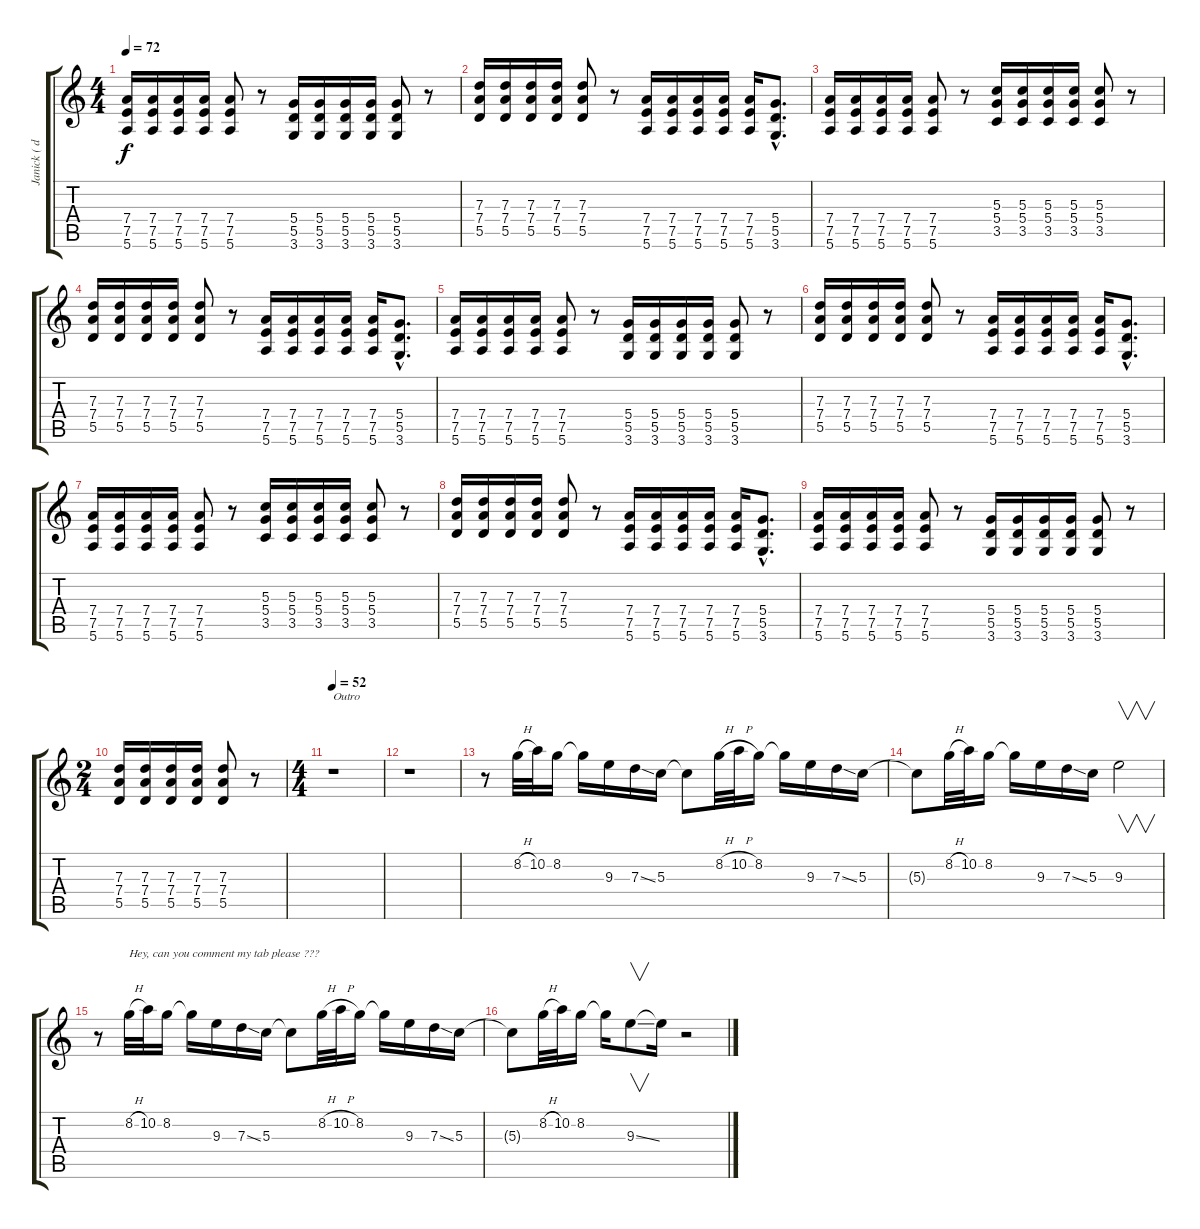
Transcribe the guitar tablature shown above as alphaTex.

\track ("Janick ( distortion )" "Janick ( d") {instrument distortionguitar}
\staff {score tabs}
\tuning (E4 B3 G3 D3 A2 E2) {hide}
\ts (4 4)
\tempo 72
\clef g2
\ks c
(7.4 7.5 5.6).16{dy f} (7.4 7.5 5.6).16 (7.4 7.5 5.6).16 (7.4 7.5 5.6).16 (7.4 7.5 5.6).8 r.8 (5.4 5.5 3.6).16 (5.4 5.5 3.6).16 (5.4 5.5 3.6).16 (5.4 5.5 3.6).16 (5.4 5.5 3.6).8 r.8 |
(7.3 7.4 5.5).16 (7.3 7.4 5.5).16 (7.3 7.4 5.5).16 (7.3 7.4 5.5).16 (7.3 7.4 5.5).8 r.8 (7.4 7.5 5.6).16 (7.4 7.5 5.6).16 (7.4 7.5 5.6).16 (7.4 7.5 5.6).16 (7.4 7.5 5.6).16 (5.4{hac} 5.5{hac} 3.6{hac}).8{d} |
(7.4 7.5 5.6).16 (7.4 7.5 5.6).16 (7.4 7.5 5.6).16 (7.4 7.5 5.6).16 (7.4 7.5 5.6).8 r.8 (5.3 5.4 3.5).16 (5.3 5.4 3.5).16 (5.3 5.4 3.5).16 (5.3 5.4 3.5).16 (5.3 5.4 3.5).8 r.8 |
(7.3 7.4 5.5).16 (7.3 7.4 5.5).16 (7.3 7.4 5.5).16 (7.3 7.4 5.5).16 (7.3 7.4 5.5).8 r.8 (7.4 7.5 5.6).16 (7.4 7.5 5.6).16 (7.4 7.5 5.6).16 (7.4 7.5 5.6).16 (7.4 7.5 5.6).16 (5.4{hac} 5.5{hac} 3.6{hac}).8{d} |
(7.4 7.5 5.6).16 (7.4 7.5 5.6).16 (7.4 7.5 5.6).16 (7.4 7.5 5.6).16 (7.4 7.5 5.6).8 r.8 (5.4 5.5 3.6).16 (5.4 5.5 3.6).16 (5.4 5.5 3.6).16 (5.4 5.5 3.6).16 (5.4 5.5 3.6).8 r.8 |
(7.3 7.4 5.5).16 (7.3 7.4 5.5).16 (7.3 7.4 5.5).16 (7.3 7.4 5.5).16 (7.3 7.4 5.5).8 r.8 (7.4 7.5 5.6).16 (7.4 7.5 5.6).16 (7.4 7.5 5.6).16 (7.4 7.5 5.6).16 (7.4 7.5 5.6).16 (5.4{hac} 5.5{hac} 3.6{hac}).8{d} |
(7.4 7.5 5.6).16 (7.4 7.5 5.6).16 (7.4 7.5 5.6).16 (7.4 7.5 5.6).16 (7.4 7.5 5.6).8 r.8 (5.3 5.4 3.5).16 (5.3 5.4 3.5).16 (5.3 5.4 3.5).16 (5.3 5.4 3.5).16 (5.3 5.4 3.5).8 r.8 |
(7.3 7.4 5.5).16 (7.3 7.4 5.5).16 (7.3 7.4 5.5).16 (7.3 7.4 5.5).16 (7.3 7.4 5.5).8 r.8 (7.4 7.5 5.6).16 (7.4 7.5 5.6).16 (7.4 7.5 5.6).16 (7.4 7.5 5.6).16 (7.4 7.5 5.6).16 (5.4{hac} 5.5{hac} 3.6{hac}).8{d} |
(7.4 7.5 5.6).16 (7.4 7.5 5.6).16 (7.4 7.5 5.6).16 (7.4 7.5 5.6).16 (7.4 7.5 5.6).8 r.8 (5.4 5.5 3.6).16 (5.4 5.5 3.6).16 (5.4 5.5 3.6).16 (5.4 5.5 3.6).16 (5.4 5.5 3.6).8 r.8 |
\ts (2 4)
(7.3 7.4 5.5).16 (7.3 7.4 5.5).16 (7.3 7.4 5.5).16 (7.3 7.4 5.5).16 (7.3 7.4 5.5).8 r.8 |
\ts (4 4)
\tempo 52
r.1{txt "Outro"} |
r.1 |
r.8 8.2{h}.32 10.2.32 8.2.16 8.2{t}.16 9.3.16 7.3{ss}.16 5.3.16 5.3{t}.8 8.2{h}.32 10.2{h}.32 8.2.16 8.2{t}.16 9.3.16 7.3{ss}.16 5.3.16 |
5.3{t}.8 8.2{h}.32 10.2.32 8.2.16 8.2{t}.16 9.3.16 7.3{ss}.16 5.3.16 9.3.2{v} |
r.8 8.2{h}.32{txt "Hey, can you comment my tab please ???"} 10.2.32 8.2.16 8.2{t}.16 9.3.16 7.3{ss}.16 5.3.16 5.3{t}.8 8.2{h}.32 10.2{h}.32 8.2.16 8.2{t}.16 9.3.16 7.3{ss}.16 5.3.16 |
5.3{t}.8 8.2{h}.32 10.2.32 8.2.16 8.2{t}.16 9.3{ss}.8{v} 9.3{t}.16 r.2
